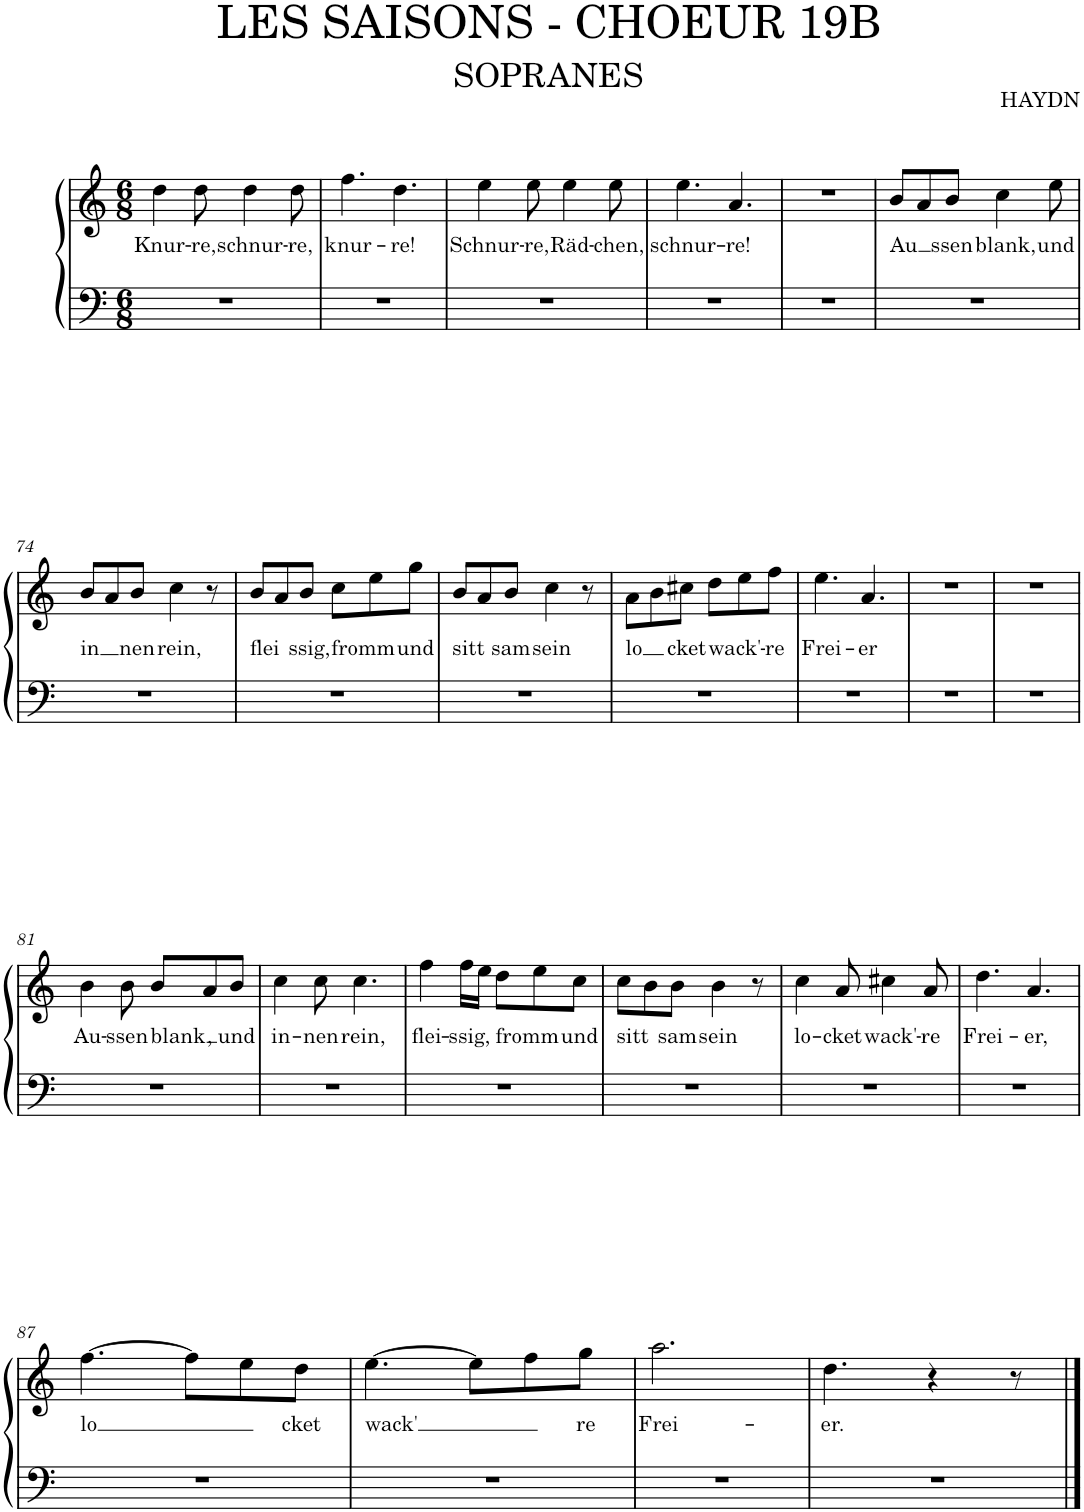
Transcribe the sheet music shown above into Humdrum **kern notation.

**kern	**kern	**text
*part1	*part1	*part1
*staff2	*staff1	*staff1
*I"Piano	*	*
*I'Pno.	*	*
*clefF4	*clefG2	*
*k[]	*k[]	*
*M6/8	*M6/8	*
=61	=61	=61
!	!	!LO:LY:b
2.r	4dd\	Knur-
!	!	!LO:LY:b
.	8dd\	-re,
!	!	!LO:LY:b
.	4dd\	schnur-
!	!	!LO:LY:b
.	8dd\	-re,
=62	=62	=62
!	!	!LO:LY:b
2.r	4.ff\	knur-
!	!	!LO:LY:b
.	4.dd\	-re!
=63	=63	=63
!	!	!LO:LY:b
2.r	4ee\	Schnur-
!	!	!LO:LY:b
.	8ee\	-re,
!	!	!LO:LY:b
.	4ee\	Räd-
!	!	!LO:LY:b
.	8ee\	-chen,
=64	=64	=64
!	!	!LO:LY:b
2.r	4.ee\	schnur-
!	!	!LO:LY:b
.	4.a/	-re!
=65	=65	=65
2.r	2.r	.
=73	=73	=73
!	!	!LO:LY:b
2.r	8b/L	Au
.	8a/	.
!	!	!LO:LY:b
.	8b/J	ssen
!	!	!LO:LY:b
.	4cc\	blank,
!	!	!LO:LY:b
.	8ee\	und
!!LO:LB:g=z
=74	=74	=74
!	!	!LO:LY:b
2.r	8b/L	in
.	8a/	.
!	!	!LO:LY:b
.	8b/J	nen
!	!	!LO:LY:b
.	4cc\	rein,
.	8r	.
=75	=75	=75
!	!	!LO:LY:b
2.r	8b/L	flei
.	8a/	.
!	!	!LO:LY:b
.	8b/J	ssig,
!	!	!LO:LY:b
.	8cc\L	fromm
.	8ee\	.
!	!	!LO:LY:b
.	8gg\J	und
=76	=76	=76
!	!	!LO:LY:b
2.r	8b/L	sitt
.	8a/	.
!	!	!LO:LY:b
.	8b/J	sam
!	!	!LO:LY:b
.	4cc\	sein
.	8r	.
=77	=77	=77
!	!	!LO:LY:b
2.r	8a\L	lo
.	8b\	.
!	!	!LO:LY:b
.	8cc#X\J	cket
!	!	!LO:LY:b
.	8dd\L	wack'-
.	8ee\	.
!	!	!LO:LY:b
.	8ff\J	-re
=78	=78	=78
!	!	!LO:LY:b
2.r	4.ee\	Frei-
!	!	!LO:LY:b
.	4.a/	-er
=79	=79	=79
2.r	2.r	.
=80	=80	=80
2.r	2.r	.
!!LO:LB:g=z
=81	=81	=81
!	!	!LO:LY:b
2.r	4b\	Au-
!	!	!LO:LY:b
.	8b\	-ssen
!	!	!LO:LY:b
.	8b/L	blank
!	!	!LO:LY:b
.	8a/	,
!	!	!LO:LY:b
.	8b/J	und
=82	=82	=82
!	!	!LO:LY:b
2.r	4cc\	in-
!	!	!LO:LY:b
.	8cc\	-nen
!	!	!LO:LY:b
.	4.cc\	rein,
=83	=83	=83
!	!	!LO:LY:b
2.r	4ff\	flei-
!	!	!LO:LY:b
.	16ff\LL	-ssig,
.	16ee\JJ	.
!	!	!LO:LY:b
.	8dd\L	fromm
.	8ee\	.
!	!	!LO:LY:b
.	8cc\J	und
=84	=84	=84
!	!	!LO:LY:b
2.r	8cc\L	sitt
.	8b\	.
!	!	!LO:LY:b
.	8b\J	sam
!	!	!LO:LY:b
.	4b\	sein
.	8r	.
=85	=85	=85
!	!	!LO:LY:b
2.r	4cc\	lo-
!	!	!LO:LY:b
.	8a/	-cket
!	!	!LO:LY:b
.	4cc#X\	wack'-
!	!	!LO:LY:b
.	8a/	-re
=86	=86	=86
!	!	!LO:LY:b
2.r	4.dd\	Frei-
!	!	!LO:LY:b
.	4.a/	-er,
!!LO:LB:g=z
=87	=87	=87
!	!	!LO:LY:b
2.r	[4.ff\	lo
.	8ff\L]	.
.	8ee\	.
!	!	!LO:LY:b
.	8dd\J	cket
=88	=88	=88
!	!	!LO:LY:b
2.r	[4.ee\	wack'
.	8ee\L]	.
.	8ff\	.
!	!	!LO:LY:b
.	8gg\J	re
=89	=89	=89
!	!	!LO:LY:b
2.r	2.aa\	Frei-
=90	=90	=90
!	!	!LO:LY:b
2.r	4.dd\	-er.
.	4r	.
.	8r	.
==	==	==
*-	*-	*-
